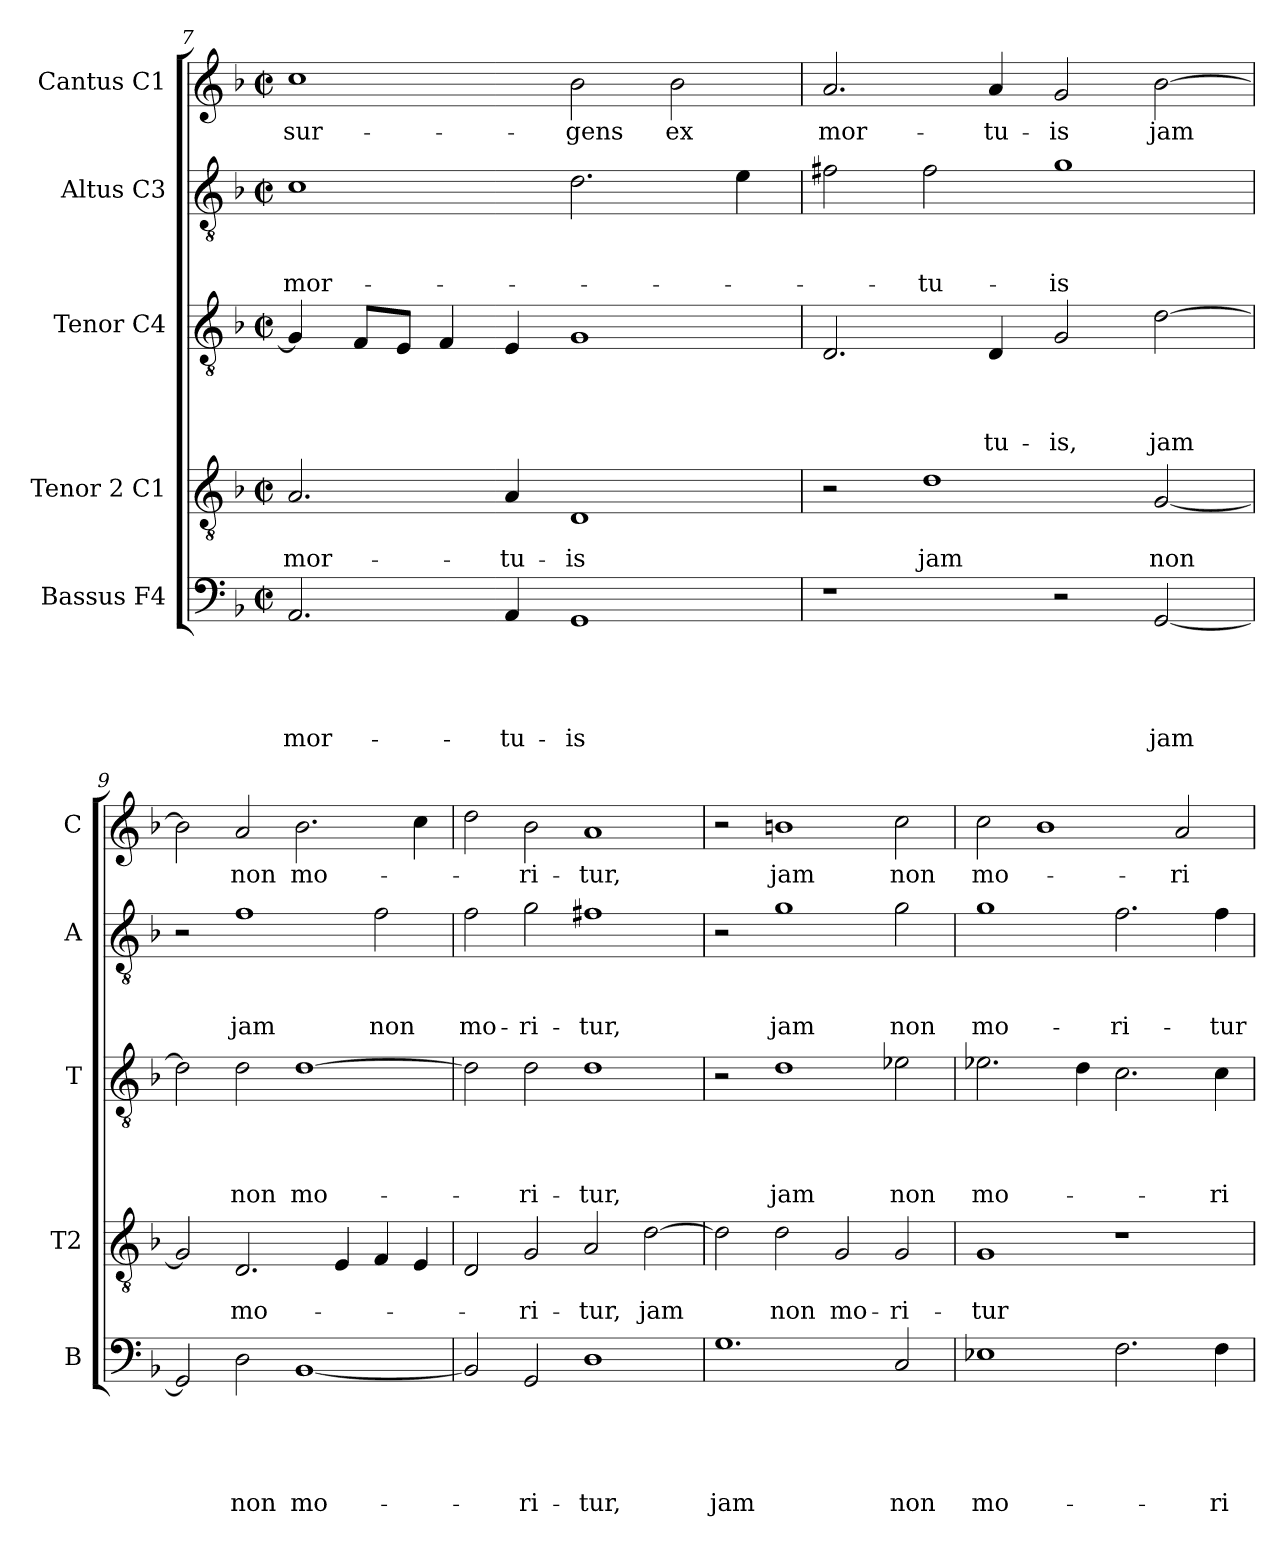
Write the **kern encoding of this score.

**kern	**text	**text	**text	**text	**text	**kern	**text	**text	**kern	**text	**text	**text	**text	**kern	**text	**text	**text	**kern	**text
*part5	*part5	*part5	*part5	*part5	*part5	*part4	*part4	*part4	*part3	*part3	*part3	*part3	*part3	*part2	*part2	*part2	*part2	*part1	*part1
*staff5	*staff5	*staff5	*staff5	*staff5	*staff5	*staff4	*staff4	*staff4	*staff3	*staff3	*staff3	*staff3	*staff3	*staff2	*staff2	*staff2	*staff2	*staff1	*staff1
*I"Bassus F4	*	*	*	*	*	*I"Tenor 2 C1	*	*	*I"Tenor C4	*	*	*	*	*I"Altus C3	*	*	*	*I"Cantus C1	*
*I'B	*	*	*	*	*	*I'T2	*	*	*I'T	*	*	*	*	*I'A	*	*	*	*I'C	*
*clefF4	*	*	*	*	*	*clefGv2	*	*	*clefGv2	*	*	*	*	*clefGv2	*	*	*	*clefG2	*
*k[b-]	*	*	*	*	*	*k[b-]	*	*	*k[b-]	*	*	*	*	*k[b-]	*	*	*	*k[b-]	*
*F:	*	*	*	*	*	*F:	*	*	*F:	*	*	*	*	*F:	*	*	*	*F:	*
*M2/2	*	*	*	*	*	*M2/2	*	*	*M2/2	*	*	*	*	*M2/2	*	*	*	*M2/2	*
*met(c|)	*	*	*	*	*	*met(c|)	*	*	*met(c|)	*	*	*	*	*met(c|)	*	*	*	*met(c|)	*
=7	=7	=7	=7	=7	=7	=7	=7	=7	=7	=7	=7	=7	=7	=7	=7	=7	=7	=7	=7
!	!	!	!	!	!LO:LY:b	!	!	!LO:LY:b	!	!	!	!	!	!	!	!	!LO:LY:b	!	!LO:LY:b
2.AA/	.	.	.	.	mor-	2.A/	.	mor-	4G/]	.	.	.	.	1c	.	.	mor-	1cc	-sur-
.	.	.	.	.	.	.	.	.	8F/L	.	.	.	.	.	.	.	.	.	.
.	.	.	.	.	.	.	.	.	8E/J	.	.	.	.	.	.	.	.	.	.
.	.	.	.	.	.	.	.	.	4F/	.	.	.	.	.	.	.	.	.	.
!	!	!	!	!	!LO:LY:b	!	!	!LO:LY:b	!	!	!	!	!	!	!	!	!	!	!
4AA/	.	.	.	.	-tu-	4A/	.	-tu-	4E/	.	.	.	.	.	.	.	.	.	.
!	!	!	!	!	!LO:LY:b	!	!	!LO:LY:b	!	!	!	!	!	!	!	!	!	!	!LO:LY:b
1GG	.	.	.	.	-is	1D	.	-is	1G	.	.	.	.	2.d\	.	.	.	2b-\	-gens
!	!	!	!	!	!	!	!	!	!	!	!	!	!	!	!	!	!	!	!LO:LY:b
.	.	.	.	.	.	.	.	.	.	.	.	.	.	.	.	.	.	2b-\	ex
.	.	.	.	.	.	.	.	.	.	.	.	.	.	4e\	.	.	.	.	.
=8	=8	=8	=8	=8	=8	=8	=8	=8	=8	=8	=8	=8	=8	=8	=8	=8	=8	=8	=8
!	!	!	!	!	!	!	!	!	!	!	!	!	!	!	!	!	!	!	!LO:LY:b
1r	.	.	.	.	.	2r	.	.	2.D/	.	.	.	.	2f#X\	.	.	.	2.a/	mor-
!	!	!	!	!	!	!	!	!LO:LY:b	!	!	!	!	!	!	!	!	!LO:LY:b	!	!
.	.	.	.	.	.	1d	.	jam	.	.	.	.	.	2f#\	.	.	-tu-	.	.
!	!	!	!	!	!	!	!	!	!	!	!	!	!LO:LY:b	!	!	!	!	!	!LO:LY:b
.	.	.	.	.	.	.	.	.	4D/	.	.	.	-tu-	.	.	.	.	4a/	-tu-
!	!	!	!	!	!	!	!	!	!	!	!	!	!LO:LY:b	!	!	!	!LO:LY:b	!	!LO:LY:b
2r	.	.	.	.	.	.	.	.	2G/	.	.	.	-is,	1g	.	.	-is	2g/	-is
!	!	!	!	!	!LO:LY:b	!	!	!LO:LY:b	!	!	!	!	!LO:LY:b	!	!	!	!	!	!LO:LY:b
[2GG/	.	.	.	.	jam	[2G/	.	non	[2d\	.	.	.	jam	.	.	.	.	[2b-\	jam
=9	=9	=9	=9	=9	=9	=9	=9	=9	=9	=9	=9	=9	=9	=9	=9	=9	=9	=9	=9
2GG/]	.	.	.	.	.	2G/]	.	.	2d\]	.	.	.	.	2r	.	.	.	2b-\]	.
!	!	!	!	!	!LO:LY:b	!	!	!LO:LY:b	!	!	!	!	!LO:LY:b	!	!	!	!LO:LY:b	!	!LO:LY:b
2D\	.	.	.	.	non	2.D/	.	mo-	2d\	.	.	.	non	1f	.	.	jam	2a/	non
!	!	!	!	!	!LO:LY:b	!	!	!	!	!	!	!	!LO:LY:b	!	!	!	!	!	!LO:LY:b
[1BB-	.	.	.	.	mo-	.	.	.	[1d	.	.	.	mo-	.	.	.	.	2.b-\	mo-
.	.	.	.	.	.	4E/	.	.	.	.	.	.	.	.	.	.	.	.	.
!	!	!	!	!	!	!	!	!	!	!	!	!	!	!	!	!	!LO:LY:b	!	!
.	.	.	.	.	.	4F/	.	.	.	.	.	.	.	2f\	.	.	non	.	.
.	.	.	.	.	.	4E/	.	.	.	.	.	.	.	.	.	.	.	4cc\	.
=10	=10	=10	=10	=10	=10	=10	=10	=10	=10	=10	=10	=10	=10	=10	=10	=10	=10	=10	=10
!	!	!	!	!	!	!	!	!	!	!	!	!	!	!	!	!	!LO:LY:b	!	!
2BB-/]	.	.	.	.	.	2D/	.	.	2d\]	.	.	.	.	2f\	.	.	mo-	2dd\	.
!	!	!	!	!	!LO:LY:b	!	!	!LO:LY:b	!	!	!	!	!LO:LY:b	!	!	!	!LO:LY:b	!	!LO:LY:b
2GG/	.	.	.	.	-ri-	2G/	.	-ri-	2d\	.	.	.	-ri-	2g\	.	.	-ri-	2b-\	-ri-
!	!	!	!	!	!LO:LY:b	!	!	!LO:LY:b	!	!	!	!	!LO:LY:b	!	!	!	!LO:LY:b	!	!LO:LY:b
1D	.	.	.	.	-tur,	2A/	.	-tur,	1d	.	.	.	-tur,	1f#X	.	.	-tur,	1a	-tur,
!	!	!	!	!	!	!	!	!LO:LY:b	!	!	!	!	!	!	!	!	!	!	!
.	.	.	.	.	.	[2d\	.	jam	.	.	.	.	.	.	.	.	.	.	.
!!LO:LB:g=z
=11	=11	=11	=11	=11	=11	=11	=11	=11	=11	=11	=11	=11	=11	=11	=11	=11	=11	=11	=11
!	!	!	!	!	!LO:LY:b	!	!	!	!	!	!	!	!	!	!	!	!	!	!
1.G	.	.	.	.	jam	2d\]	.	.	2r	.	.	.	.	2r	.	.	.	2r	.
!	!	!	!	!	!	!	!	!LO:LY:b	!	!	!	!	!LO:LY:b	!	!	!	!LO:LY:b	!	!LO:LY:b
.	.	.	.	.	.	2d\	.	non	1d	.	.	.	jam	1g	.	.	jam	1bn	jam
!	!	!	!	!	!	!	!	!LO:LY:b	!	!	!	!	!	!	!	!	!	!	!
.	.	.	.	.	.	2G/	.	mo-	.	.	.	.	.	.	.	.	.	.	.
!	!	!	!	!	!LO:LY:b	!	!	!LO:LY:b	!	!	!	!	!LO:LY:b	!	!	!	!LO:LY:b	!	!LO:LY:b
2C/	.	.	.	.	non	2G/	.	-ri-	2e-X\	.	.	.	non	2g\	.	.	non	2cc\	non
=12	=12	=12	=12	=12	=12	=12	=12	=12	=12	=12	=12	=12	=12	=12	=12	=12	=12	=12	=12
!	!	!	!	!	!LO:LY:b	!	!	!LO:LY:b	!	!	!	!	!LO:LY:b	!	!	!	!LO:LY:b	!	!LO:LY:b
1E-X	.	.	.	.	mo-	1G	.	-tur	2.e-X\	.	.	.	mo-	1g	.	.	mo-	2cc\	mo-
.	.	.	.	.	.	.	.	.	.	.	.	.	.	.	.	.	.	1b-	.
.	.	.	.	.	.	.	.	.	4d\	.	.	.	.	.	.	.	.	.	.
!	!	!	!	!	!	!	!	!	!	!	!	!	!	!	!	!	!LO:LY:b	!	!
2.F\	.	.	.	.	.	1r	.	.	2.c\	.	.	.	.	2.f\	.	.	-ri-	.	.
!	!	!	!	!	!	!	!	!	!	!	!	!	!	!	!	!	!	!	!LO:LY:b
.	.	.	.	.	.	.	.	.	.	.	.	.	.	.	.	.	.	2a/	-ri-
!	!	!	!	!	!LO:LY:b	!	!	!	!	!	!	!	!LO:LY:b	!	!	!	!LO:LY:b	!	!
4F\	.	.	.	.	-ri-	.	.	.	4c\	.	.	.	-ri-	4f\	.	.	-tur	.	.
=	=	=	=	=	=	=	=	=	=	=	=	=	=	=	=	=	=	=	=
*-	*-	*-	*-	*-	*-	*-	*-	*-	*-	*-	*-	*-	*-	*-	*-	*-	*-	*-	*-
